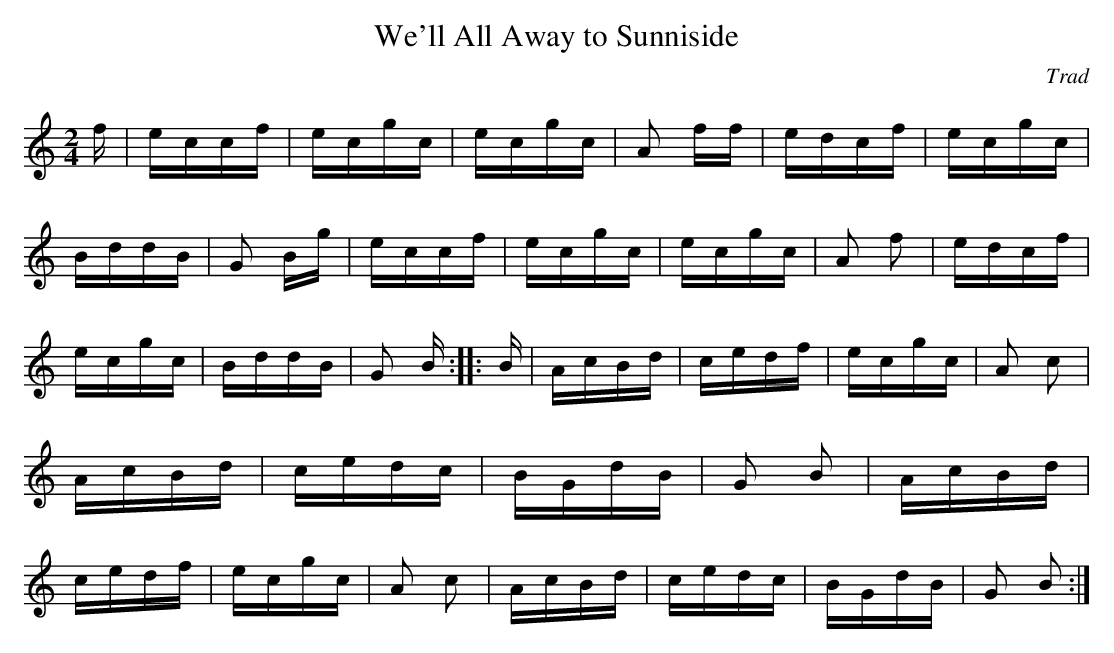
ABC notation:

X:1
T:We'll All Away to Sunniside
C:Trad
M:2/4
K:C
f| eccf|ecgc| ecgc|A2 ff| edcf|ecgc| BddB| G2 Bg| eccf| ecgc| ecgc| A2 f2| edcf|\
ecgc| BddB|G2 B::B|AcBd|cedf|ecgc|A2 c2| AcBd|cedc|BGdB| G2 B2|\
AcBd|cedf|ecgc|A2 c2| AcBd|cedc|BGdB| G2 B2:|
